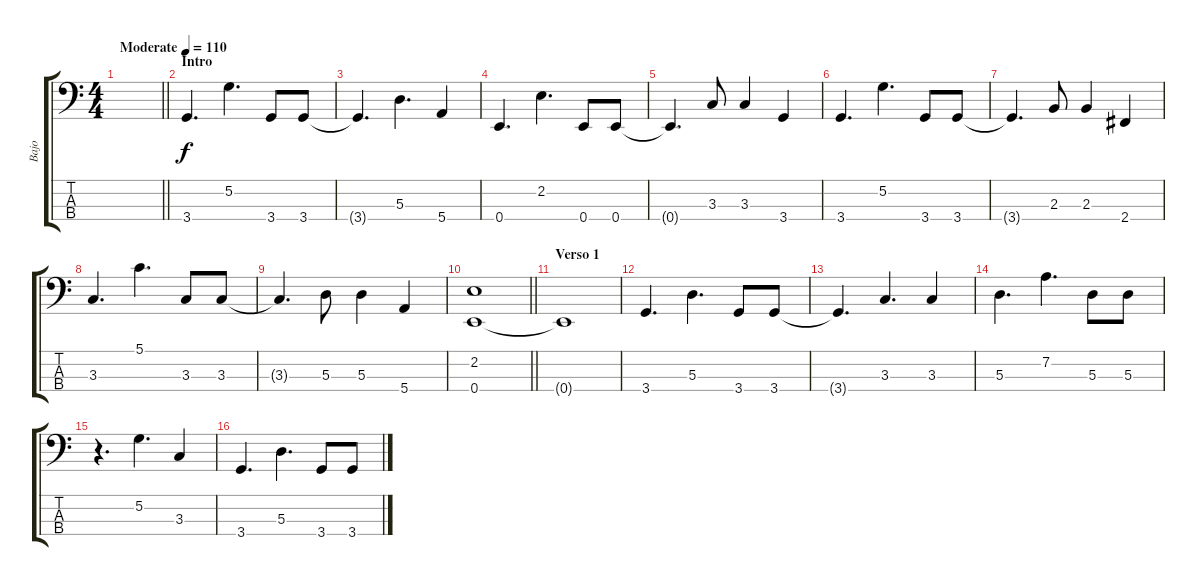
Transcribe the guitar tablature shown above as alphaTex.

\track ("Bajo" "Bajo") {instrument electricbassfinger}
\staff {score tabs}
\tuning (G2 D2 A1 E1) {hide}
\ts (4 4)
\tempo (110 "Moderate")
\clef f4
\barLineRight lightlight
\ks c
|
\section ("" "Intro")
3.4.4{d} 5.2.4{d} 3.4.8 3.4.8 |
3.4{t}.4{d} 5.3.4{d} 5.4.4 |
0.4.4{d} 2.2.4{d} 0.4.8 0.4.8 |
0.4{t}.4{d} 3.3.8 3.3.4 3.4.4 |
3.4.4{d} 5.2.4{d} 3.4.8 3.4.8 |
3.4{t}.4{d} 2.3.8 2.3.4 2.4.4 |
3.3.4{d} 5.1.4{d} 3.3.8 3.3.8 |
3.3{t}.4{d} 5.3.8 5.3.4 5.4.4 |
\barLineRight lightlight
(2.2 0.4).1 |
\section ("" "Verso 1")
0.4{t}.1 |
3.4.4{d} 5.3.4{d} 3.4.8 3.4.8 |
3.4{t}.4{d} 3.3.4{d} 3.3.4 |
5.3.4{d} 7.2.4{d} 5.3.8 5.3.8 |
r.4{d} 5.2.4{d} 3.3.4 |
3.4.4{d} 5.3.4{d} 3.4.8 3.4.8
